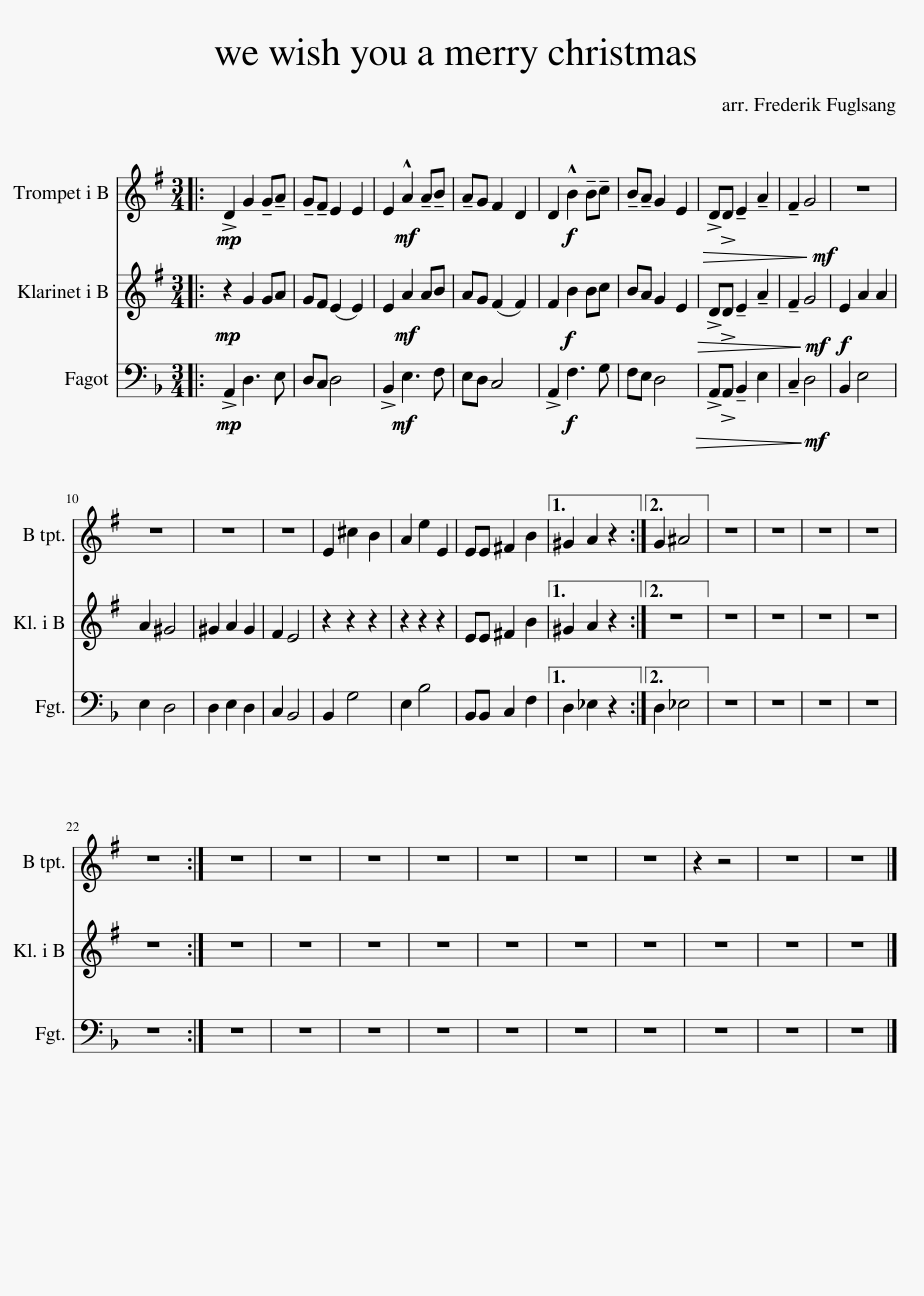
X:1
%%score 1 2 3
L:1/8
M:3/4
I:linebreak $
K:F
V:1 treble transpose=-2
V:2 treble transpose=-2
V:3 bass
V:1
[K:G]|:!mp! !>!D2 G2 !tenuto!G!tenuto!A | !tenuto!G!tenuto!F E2 E2 | E2!mf! !^!A2 !tenuto!A!tenuto!B | !tenuto!AG F2 D2 | D2!f! !^!B2 !tenuto!B!tenuto!c | %5
 !tenuto!B!tenuto!A G2 E2 | !>!D!>!D !tenuto!E2 !tenuto!A2 | !tenuto!F2!mf! G4 | z6 |$ z6 | %10
 z6 | z6 | E2 ^c2 B2 | A2 e2 E2 | EE ^F2 B2 |1 %15
 ^G2 A2 z2 :|2 G2 ^A4 || z6 | z6 | z6 | %20
 z6 |$ z6 :| z6 | z6 | z6 | %25
 z6 | z6 | z6 | z6 | z2 z4 | %30
 z6 | z6 |] %32
V:2
[K:G]|:!mp! z2 G2 GA | GF (E2 E2) | E2!mf! A2 AB | AG (F2 F2) | F2!f! B2 Bc | %5
 BA G2 E2 | !>!D!>!D!>(!!>(! !tenuto!E2 !tenuto!A2!>)!!>)! | !tenuto!F2!mf! G4 |!f! E2 A2 A2 |$ A2 ^G4 | %10
 ^G2 A2 G2 | F2 E4 | z2 z2 z2 | z2 z2 z2 | EE ^F2 B2 |1 %15
 ^G2 A2 z2 :|2 z6 || z6 | z6 | z6 | %20
 z6 |$ z6 :| z6 | z6 | z6 | %25
 z6 | z6 | z6 | z6 | z6 | %30
 z6 | z6 |] %32
V:3
|:!mp! !>!A,,2 D,3 E, | D,C, D,4 | !>!B,,2!mf! E,3 F, | E,D, C,4 | !>!A,,2!f! F,3 G, | %5
 F,E, D,4 | !>!A,,!>!A,,!>(! !tenuto!B,,2 E,2!>)! | !tenuto!C,2!mf! D,4 | B,,2 E,4 |$ E,2 D,4 | %10
 D,2 E,2 D,2 | C,2 B,,4 | B,,2 G,4 | E,2 B,4 | B,,B,, C,2 F,2 |1 %15
 D,2 _E,2 z2 :|2 D,2 _E,4 || z6 | z6 | z6 | %20
 z6 |$ z6 :| z6 | z6 | z6 | %25
 z6 | z6 | z6 | z6 | z6 | %30
 z6 | z6 |] %32
